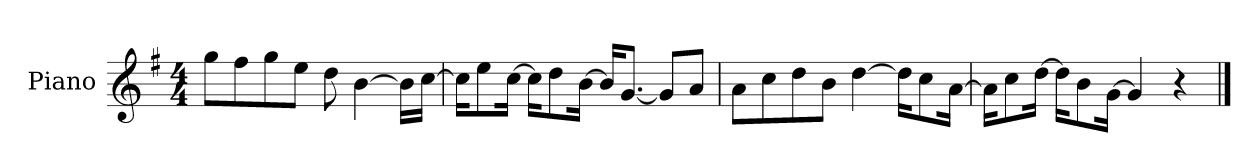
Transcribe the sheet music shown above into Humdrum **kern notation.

**kern
*part1
*staff1
*I"Piano
*I'P-no
*clefG2
*k[f#]
*M4/4
*MM90
=1
8gg\L
8ff#\
8gg\
8ee\J
8dd\
[4b\
16b\LL]
[16cc\JJ
=2
16cc\KL]
8ee\
[16cc\Jk
16cc\KL]
8dd\
[16b\Jk
16b/KL]
[8.g/J
8g/L]
8a/J
=3
8a\L
8cc\
8dd\
8b\J
[4dd\
16dd\KL]
8cc\
[16a\Jk
=4
16a\KL]
8cc\
[16dd\Jk
16dd\KL]
8b\
[16g\Jk
4g/]
4r
==
*-
